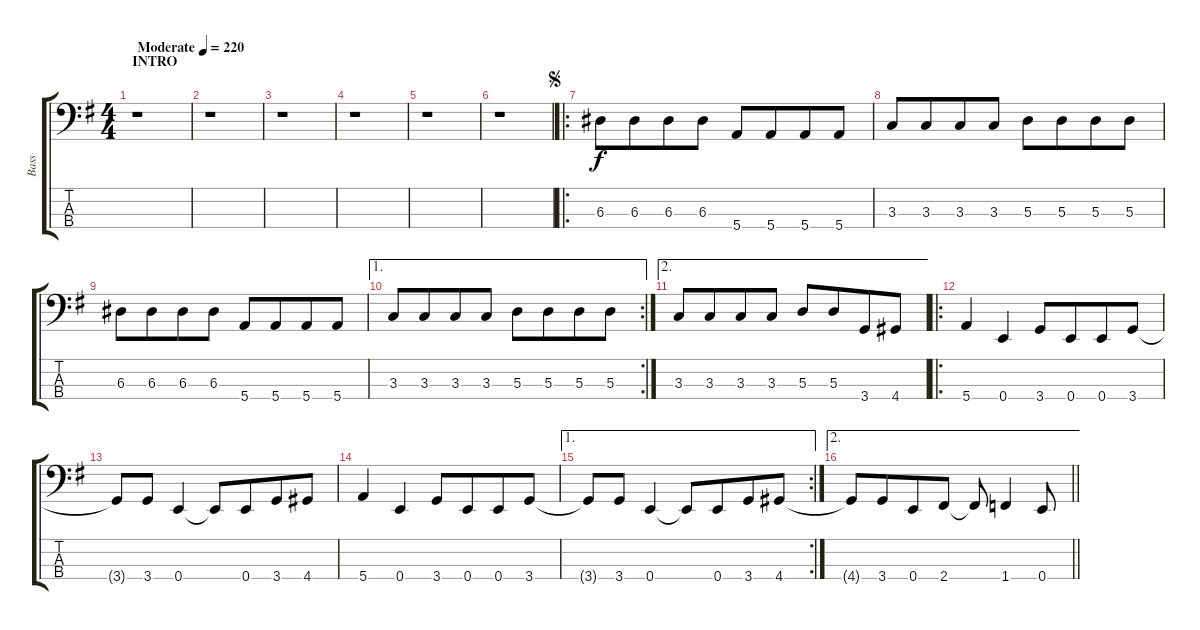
\track ("Bass" "Bass") {instrument electricbasspick}
\staff {score tabs}
\tuning (G2 D2 A1 E1) {hide}
\ts (4 4)
\section ("" "INTRO")
\tempo (220 "Moderate")
\clef f4
\ks eminor
r.1{dy f instrument electricbasspick} |
r.1 |
r.1 |
r.1 |
r.1 |
r.1 |
\ro
\jump segno
6.3.8 6.3.8{beam merge} 6.3.8 6.3.8 5.4.8 5.4.8{beam merge} 5.4.8 5.4.8 |
3.3.8 3.3.8{beam merge} 3.3.8 3.3.8 5.3.8 5.3.8{beam merge} 5.3.8 5.3.8 |
6.3.8 6.3.8{beam merge} 6.3.8 6.3.8 5.4.8 5.4.8{beam merge} 5.4.8 5.4.8 |
\ae 1
\rc 2
3.3.8 3.3.8{beam merge} 3.3.8 3.3.8 5.3.8 5.3.8{beam merge} 5.3.8 5.3.8 |
\ae 2
3.3.8 3.3.8{beam merge} 3.3.8 3.3.8 5.3.8 5.3.8{beam merge} 3.4.8 4.4.8 |
\ro
5.4.4 0.4.4 3.4.8 0.4.8{beam merge} 0.4.8 3.4.8 |
3.4{t}.8 3.4.8 0.4.4 0.4{t}.8 0.4.8{beam merge} 3.4.8 4.4.8 |
5.4.4 0.4.4 3.4.8 0.4.8{beam merge} 0.4.8 3.4.8 |
\ae 1
\rc 2
3.4{t}.8 3.4.8 0.4.4 0.4{t}.8 0.4.8{beam merge} 3.4.8 4.4.8 |
\ae 2
\barLineRight lightlight
4.4{t}.8 3.4.8{beam merge} 0.4.8 2.4.8 2.4{t}.8 1.4.4 0.4.8
